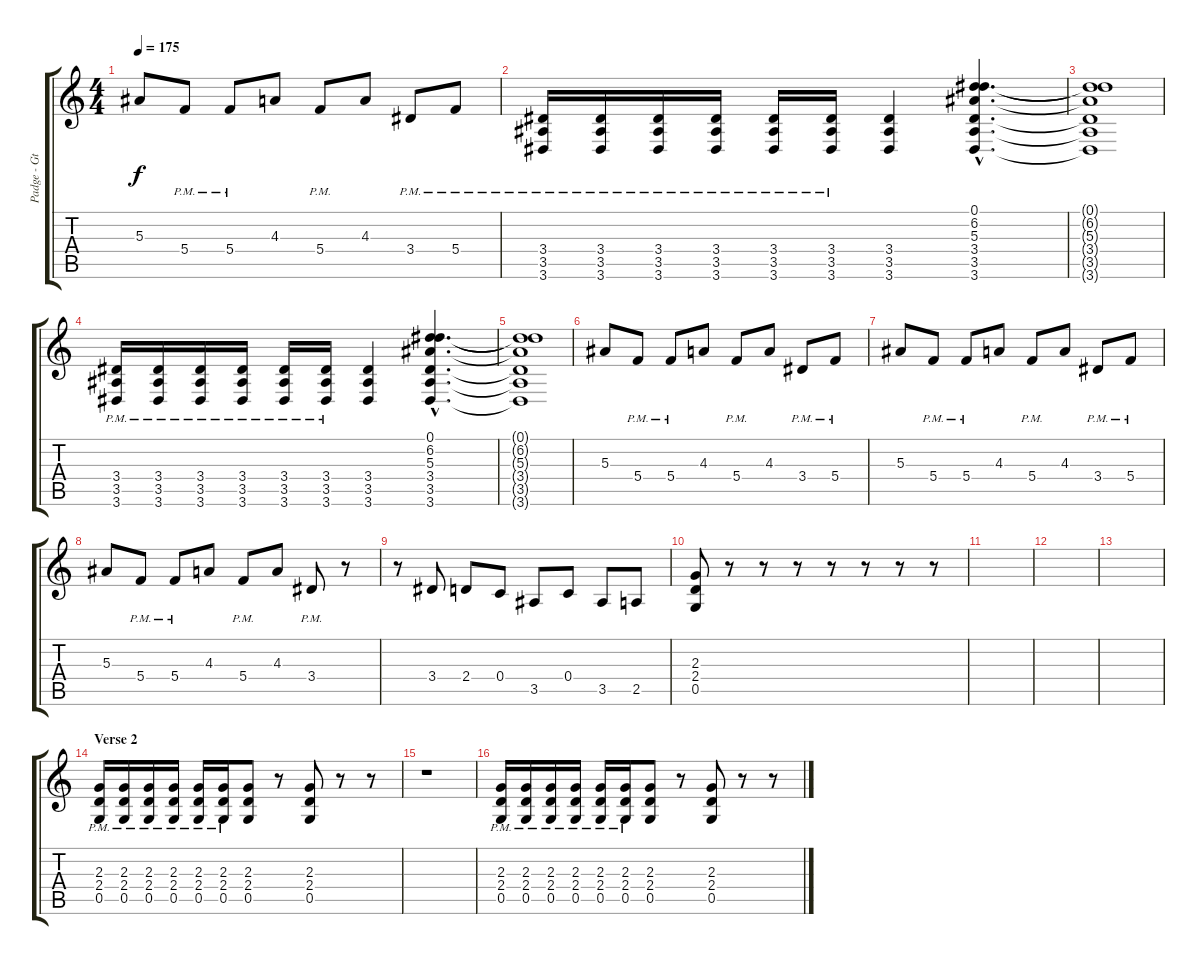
\track ("Padge - Gtr. 2" "Padge - Gt") {instrument distortionguitar}
\staff {score tabs}
\tuning (D4 A3 F3 C3 G2 C2) {hide}
\ts (4 4)
\tempo 175
\clef g2
\ks c
5.3.8{dy f} 5.4{pm}.8 5.4{pm}.8 4.3.8 5.4{pm}.8 4.3.8 3.4{pm}.8 5.4{pm}.8 |
(3.4{pm} 3.5{pm} 3.6{pm}).16 (3.4{pm} 3.5{pm} 3.6{pm}).16 (3.4{pm} 3.5{pm} 3.6{pm}).16 (3.4{pm} 3.5{pm} 3.6{pm}).16 (3.4{pm} 3.5{pm} 3.6{pm}).16 (3.4{pm} 3.5{pm} 3.6{pm}).16 (3.4 3.5 3.6).4 (0.1{hac} 6.2{hac} 5.3{hac} 3.4{hac} 3.5{hac} 3.6{hac}).4{d} |
(0.1{t} 6.2{t} 5.3{t} 3.4{t} 3.5{t} 3.6{t}).1 |
(3.4{pm} 3.5{pm} 3.6{pm}).16 (3.4{pm} 3.5{pm} 3.6{pm}).16 (3.4{pm} 3.5{pm} 3.6{pm}).16 (3.4{pm} 3.5{pm} 3.6{pm}).16 (3.4{pm} 3.5{pm} 3.6{pm}).16 (3.4{pm} 3.5{pm} 3.6{pm}).16 (3.4 3.5 3.6).4 (0.1{hac} 6.2{hac} 5.3{hac} 3.4{hac} 3.5{hac} 3.6{hac}).4{d} |
(0.1{t} 6.2{t} 5.3{t} 3.4{t} 3.5{t} 3.6{t}).1 |
5.3.8 5.4{pm}.8 5.4{pm}.8 4.3.8 5.4{pm}.8 4.3.8 3.4{pm}.8 5.4{pm}.8 |
5.3.8 5.4{pm}.8 5.4{pm}.8 4.3.8 5.4{pm}.8 4.3.8 3.4{pm}.8 5.4{pm}.8 |
5.3.8 5.4{pm}.8 5.4{pm}.8 4.3.8 5.4{pm}.8 4.3.8 3.4{pm}.8 r.8 |
r.8 3.4.8 2.4.8 0.4.8 3.5.8 0.4.8 3.5.8 2.5.8 |
(2.3 2.4 0.5).8 r.8 r.8 r.8 r.8 r.8 r.8 r.8 |
|
|
|
\section ("" "Verse 2")
(2.3{pm} 2.4{pm} 0.5{pm}).16 (2.3{pm} 2.4{pm} 0.5{pm}).16 (2.3{pm} 2.4{pm} 0.5{pm}).16 (2.3{pm} 2.4{pm} 0.5{pm}).16 (2.3{pm} 2.4{pm} 0.5{pm}).16 (2.3{pm} 2.4{pm} 0.5{pm}).16 (2.3 2.4 0.5).8 r.8 (2.3 2.4 0.5).8 r.8 r.8 |
r.1 |
(2.3{pm} 2.4{pm} 0.5{pm}).16 (2.3{pm} 2.4{pm} 0.5{pm}).16 (2.3{pm} 2.4{pm} 0.5{pm}).16 (2.3{pm} 2.4{pm} 0.5{pm}).16 (2.3{pm} 2.4{pm} 0.5{pm}).16 (2.3{pm} 2.4{pm} 0.5{pm}).16 (2.3 2.4 0.5).8 r.8 (2.3 2.4 0.5).8 r.8 r.8
